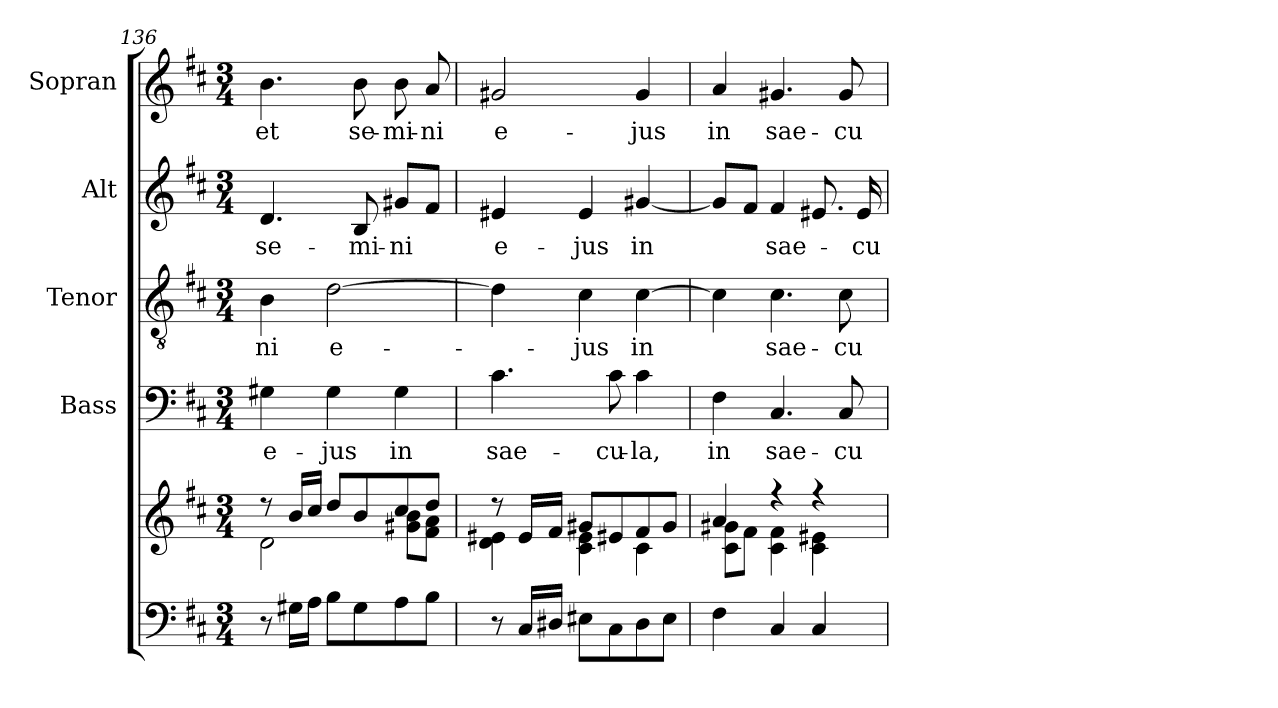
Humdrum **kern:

**kern	**kern	**kern	**text	**kern	**text	**kern	**text	**kern	**text
*part5	*part5	*part4	*part4	*part3	*part3	*part2	*part2	*part1	*part1
*staff6	*staff5	*staff4	*staff4	*staff3	*staff3	*staff2	*staff2	*staff1	*staff1
*	*	*I"Bass	*	*I"Tenor	*	*I"Alt	*	*I"Sopran	*
*	*	*I'B.	*	*I'T.	*	*I'A.	*	*I'S.	*
!!LO:LB:g=z
*clefF4	*clefG2	*clefF4	*	*clefGv2	*	*clefG2	*	*clefG2	*
*k[f#c#]	*k[f#c#]	*k[f#c#]	*	*k[f#c#]	*	*k[f#c#]	*	*k[f#c#]	*
*D:	*D:	*D:	*	*D:	*	*D:	*	*D:	*
*M3/4	*M3/4	*M3/4	*	*M3/4	*	*M3/4	*	*M3/4	*
=136	=136	=136	=136	=136	=136	=136	=136	=136	=136
*	*^	*	*	*	*	*	*	*	*
!	!	!	!	!LO:LY:b	!	!LO:LY:b	!	!LO:LY:b	!	!LO:LY:b
8r	8r	2d\	4G#X\	e-	4B\	-ni	4.d/	se-	4.b\	et
16G#X\LL	16b/LL	.	.	.	.	.	.	.	.	.
16A\JJ	16cc#/JJ	.	.	.	.	.	.	.	.	.
!	!	!	!	!LO:LY:b	!	!LO:LY:b	!	!	!	!
8B\L	8dd/L	.	4G#\	-jus	[2d\	e-	.	.	.	.
!	!	!	!	!	!	!	!	!LO:LY:b	!	!LO:LY:b
8G#\	8b/	.	.	.	.	.	8B/	-mi-	8b\	se-
!	!	!	!	!LO:LY:b	!	!	!	!LO:LY:b	!	!LO:LY:b
8A\	8cc#/	8g#X\ 8b\L	4G#\	in	.	.	8g#X/L	-ni	8b\	-mi-
!	!	!	!	!	!	!	!	!	!	!LO:LY:b
8B\J	8dd/J	8f#\ 8a\J	.	.	.	.	8f#/J	.	8a/	-ni
=137	=137	=137	=137	=137	=137	=137	=137	=137	=137	=137
!	!	!	!	!LO:LY:b	!	!	!	!LO:LY:b	!	!LO:LY:b
8r	8r	4d\ 4e#X\	4.c#\	sae-	4d\]	.	4e#X/	e-	2g#X/	e-
16C#/LL	16e#/LL	.	.	.	.	.	.	.	.	.
16D#X/JJ	16f#/JJ	.	.	.	.	.	.	.	.	.
!	!	!	!	!	!	!LO:LY:b	!	!LO:LY:b	!	!
8E#X\L	8g#X/L	4c#\ 4e#\	.	.	4c#\	-jus	4e#/	-jus	.	.
!	!	!	!	!LO:LY:b	!	!	!	!	!	!
8C#\	8e#X/	.	8c#\	-cu-	.	.	.	.	.	.
!	!	!	!	!LO:LY:b	!	!LO:LY:b	!	!LO:LY:b	!	!LO:LY:b
8D#\	8f#/	4c#\	4c#\	-la,	[4c#\	in	[4g#X/	in	4g#/	-jus
8E#\J	8g#/J	.	.	.	.	.	.	.	.	.
=138	=138	=138	=138	=138	=138	=138	=138	=138	=138	=138
!	!	!	!	!LO:LY:b	!	!	!	!	!	!LO:LY:b
4F#\	4a/	8c#\ 8g#X\L	4F#\	in	4c#\]	.	8g#/L]	.	4a/	in
.	.	8f#\J	.	.	.	.	8f#/J	.	.	.
!	!	!	!	!LO:LY:b	!	!LO:LY:b	!	!LO:LY:b	!	!LO:LY:b
4C#/	4ree	4c#\ 4f#\	4.C#/	sae-	4.c#\	sae-	4f#/	sae-	4.g#X/	sae-
4C#/	4ree	4c#\ 4e#X\	.	.	.	.	8.e#X/	.	.	.
!	!	!	!	!LO:LY:b	!	!LO:LY:b	!	!	!	!LO:LY:b
.	.	.	8C#/	-cu-	8c#\	-cu-	.	.	8g#/	-cu-
!	!	!	!	!	!	!	!	!LO:LY:b	!	!
.	.	.	.	.	.	.	16e#/	-cu-	.	.
*	*v	*v	*	*	*	*	*	*	*	*
=	=	=	=	=	=	=	=	=	=
*-	*-	*-	*-	*-	*-	*-	*-	*-	*-
